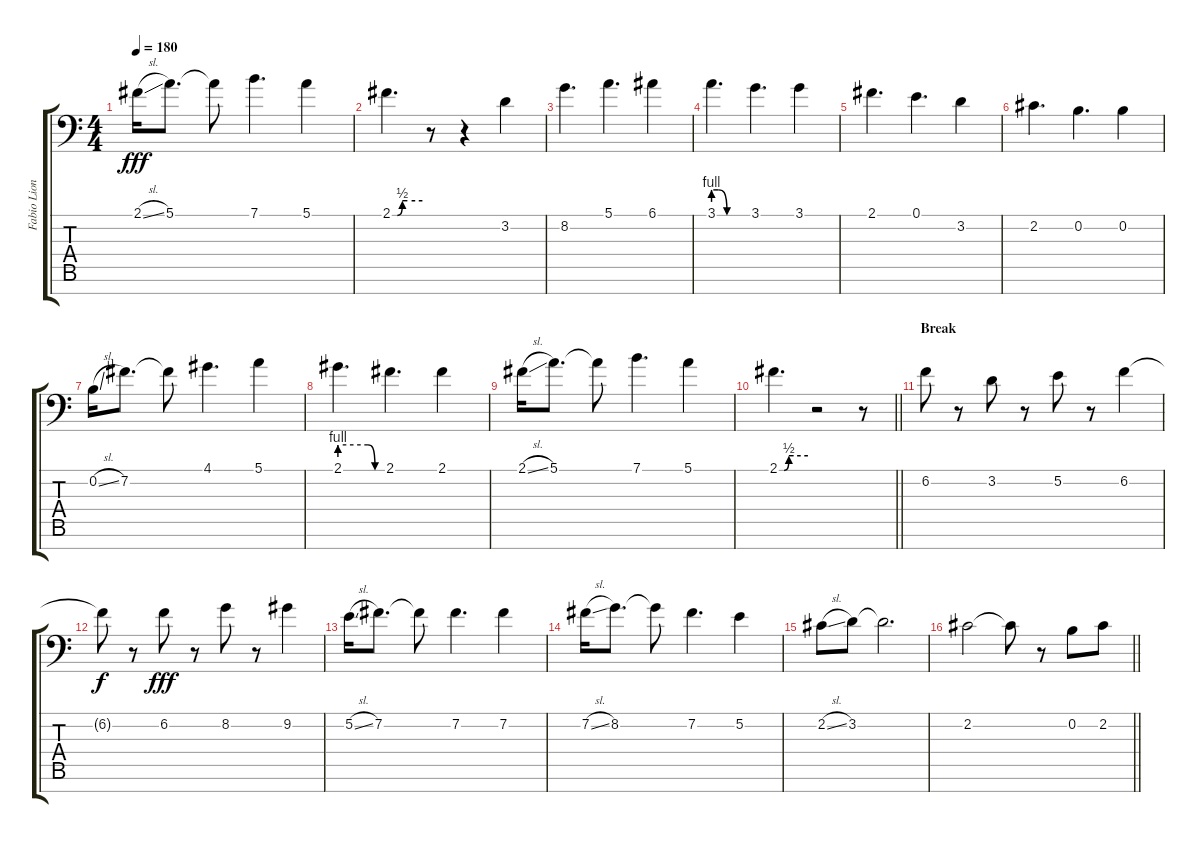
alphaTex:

\track ("Fabio Lione" "Fabio Lion") {instrument lead6voice}
\staff {score tabs}
\tuning (E4 B3 G3 D3 A2 E2 C-1) {hide}
\ts (4 4)
\tempo 180
\clef f4
\ks c
2.1{sl}.16{dy fff} 5.1.8{d} 5.1{t}.8 7.1.4{d} 5.1.4 |
2.1{be (custom 0 0 10 0 20 2 30 2 60 2)}.4{d} r.8 r.4 3.2.4 |
8.2.4{d} 5.1.4{d} 6.1.4 |
3.1{be (custom 0 4 9 4 24 0 60 0)}.4{d} 3.1.4{d} 3.1.4 |
2.1.4{d} 0.1.4{d} 3.2.4 |
2.2.4{d} 0.2.4{d} 0.2.4 |
0.2{sl}.16 7.2.8{d} 7.2{t}.8 4.1.4{d} 5.1.4 |
2.1{be (custom 0 4 40 4 50 0 60 0)}.4{d} 2.1.4{d} 2.1.4 |
2.1{sl}.16 5.1.8{d} 5.1{t}.8 7.1.4{d} 5.1.4 |
\barLineRight lightlight
2.1{be (custom 0 0 10 0 20 2 30 2 60 2)}.4{d} r.2 r.8 |
\section ("" "Break")
6.2.8 r.8 3.2.8 r.8 5.2.8 r.8 6.2.4 |
6.2{t}.8{dy f} r.8 6.2.8{dy fff} r.8 8.2.8 r.8 9.2.4 |
5.2{sl}.16 7.2.8{d} 7.2{t}.8 7.2.4{d} 7.2.4 |
7.2{sl}.16 8.2.8{d} 8.2{t}.8 7.2.4{d} 5.2.4 |
2.2{sl}.8 3.2.8 3.2{t}.2{d} |
\barLineRight lightlight
2.2.2 2.2{t}.8 r.8 0.2.8 2.2.8
